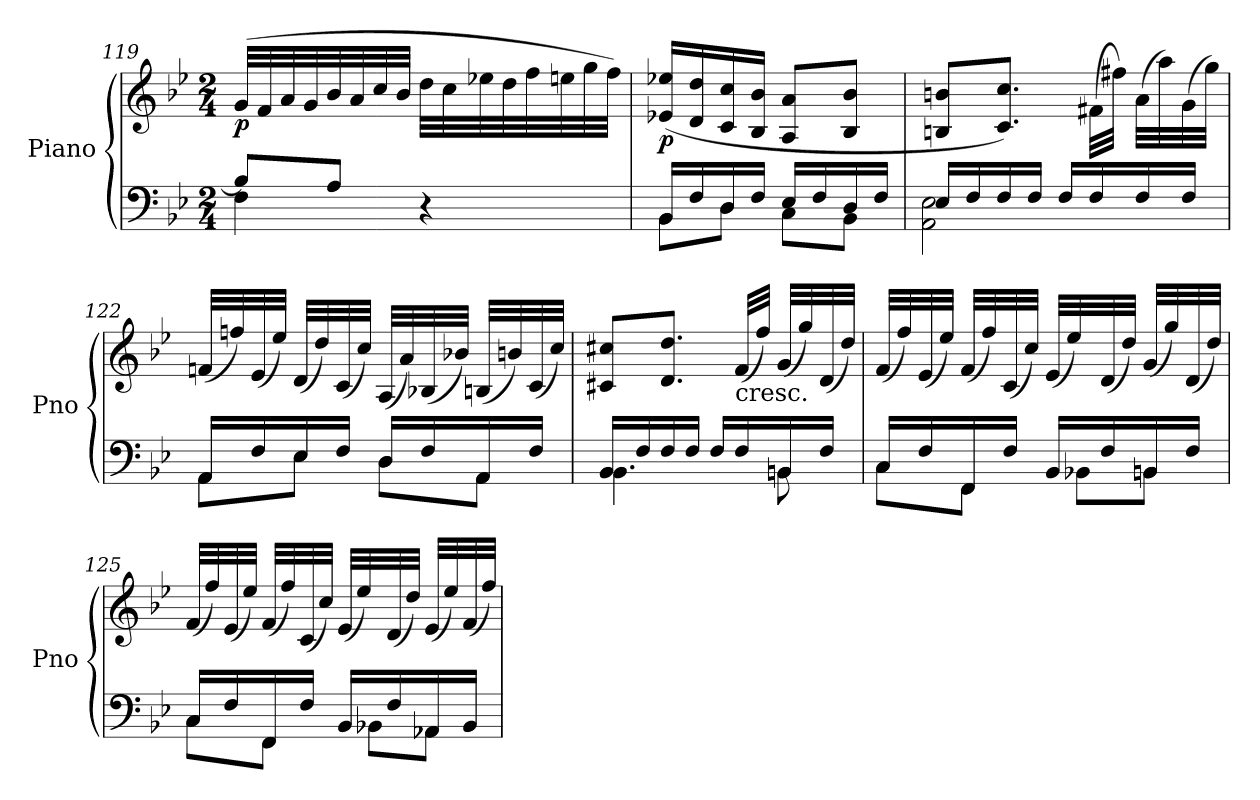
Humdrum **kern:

**kern	**kern	**dynam
*part1	*part1	*part1
*staff2	*staff1	*staff1/2
*I"Piano	*	*
*I'Pno	*	*
*clefF4	*clefG2	*
*k[b-e-]	*k[b-e-]	*
*B-:	*B-:	*
*M2/4	*M2/4	*
=119	=119	=119
*^	*	*
!	!	!	!LO:DY:b
8B-/L]	4F\	(32g/LLL	p
.	.	32f/	.
.	.	32a/	.
.	.	32g/	.
8A/J	.	32b-/	.
.	.	32a/	.
.	.	32cc/	.
.	.	32b-/JJJ	.
4r	4ryy	32dd\LLL	.
.	.	32cc\	.
.	.	32ee-X\	.
.	.	32dd\	.
.	.	32ff\	.
.	.	32een\	.
.	.	32gg\	.
.	.	32ff\JJJ)	.
=120	=120	=120	=120
!	!	!	!LO:DY:b
16BB-/LL	8BB-\L	(16e-X/ 16ee-X/LL	p
16F/	.	16d/ 16dd/	.
16D/	8D\J	16c/ 16cc/	.
16F/JJ	.	16B-/ 16b-/JJ	.
16E-/LL	8C\L	8A/ 8a/L	.
16F/	.	.	.
16D/	8BB-\J	8B-/ 8b-/J	.
16F/JJ	.	.	.
!!LO:LB:g=z
=121	=121	=121	=121
16E-/LL	2AA\ 2E-\	8Bn/ 8bn/L	.
16F/	.	.	.
16F/	.	8.c/ 8.cc/J)	.
16F/JJ	.	.	.
16F/LL	.	.	.
16F/	.	(32f#X\LLL	.
.	.	32ff#X\JJJ)	.
16F/	.	(32a\LLL	.
.	.	32aa\)	.
16F/JJ	.	(32g\	.
.	.	32gg\JJJ)	.
=122	=122	=122	=122
16AA/LL	8AA\L	(32fn/LLL	.
.	.	32ffn/)	.
16F/	.	(32e-/	.
.	.	32ee-/JJJ)	.
16E-/	8E-\J	(32d/LLL	.
.	.	32dd/)	.
16F/JJ	.	(32c/	.
.	.	32cc/JJJ)	.
16D/LL	8D\L	(32A/LLL	.
.	.	32a/)	.
16F/	.	(32B-X/	.
.	.	32b-X/JJJ)	.
16AA/	8AA\J	(32Bn/LLL	.
.	.	32bn/)	.
16F/JJ	.	(32c/	.
.	.	32cc/JJJ)	.
=123	=123	=123	=123
16BB-/LL	4.BB-\	8c#X/ 8cc#X/L	.
16F/	.	.	.
16F/	.	8.d/ 8.dd/J	.
16F/JJ	.	.	.
16F/LL	.	.	.
!	!	!LO:TX:b:t=cresc.	!
16F/	.	(32f/LLL	.
.	.	32ff/JJJ)	.
16BB/	8BBn\	(32g/LLL	.
.	.	32gg/)	.
16F/JJ	.	(32d/	.
.	.	32dd/JJJ)	.
!!LO:PB:g=z
=124	=124	=124	=124
16C/LL	8C\L	(32f/LLL	.
.	.	32ff/)	.
16F/	.	(32e-/	.
.	.	32ee-/JJJ)	.
16FF/	8FF\J	(32f/LLL	.
.	.	32ff/)	.
16F/JJ	.	(32c/	.
.	.	32cc/JJJ)	.
16BB-/LL	8BB-X\L	(32e-/LLL	.
.	.	32ee-/)	.
16F/	.	(32d/	.
.	.	32dd/JJJ)	.
16BB/	8BBn\J	(32g/LLL	.
.	.	32gg/)	.
16F/JJ	.	(32d/	.
.	.	32dd/JJJ)	.
=125	=125	=125	=125
16C/LL	8C\L	(32f/LLL	.
.	.	32ff/)	.
16F/	.	(32e-/	.
.	.	32ee-/JJJ)	.
16FF/	8FF\J	(32f/LLL	.
.	.	32ff/)	.
16F/JJ	.	(32c/	.
.	.	32cc/JJJ)	.
16BB-/LL	8BB-X\L	(32e-/LLL	.
.	.	32ee-/)	.
16F/	.	(32d/	.
.	.	32dd/JJJ)	.
16AA-/	8AA-X\J	(32e-/LLL	.
.	.	32ee-/)	.
16BB-/JJ	.	(32f/	.
.	.	32ff/JJJ)	.
*v	*v	*	*
=	=	=
*-	*-	*-
